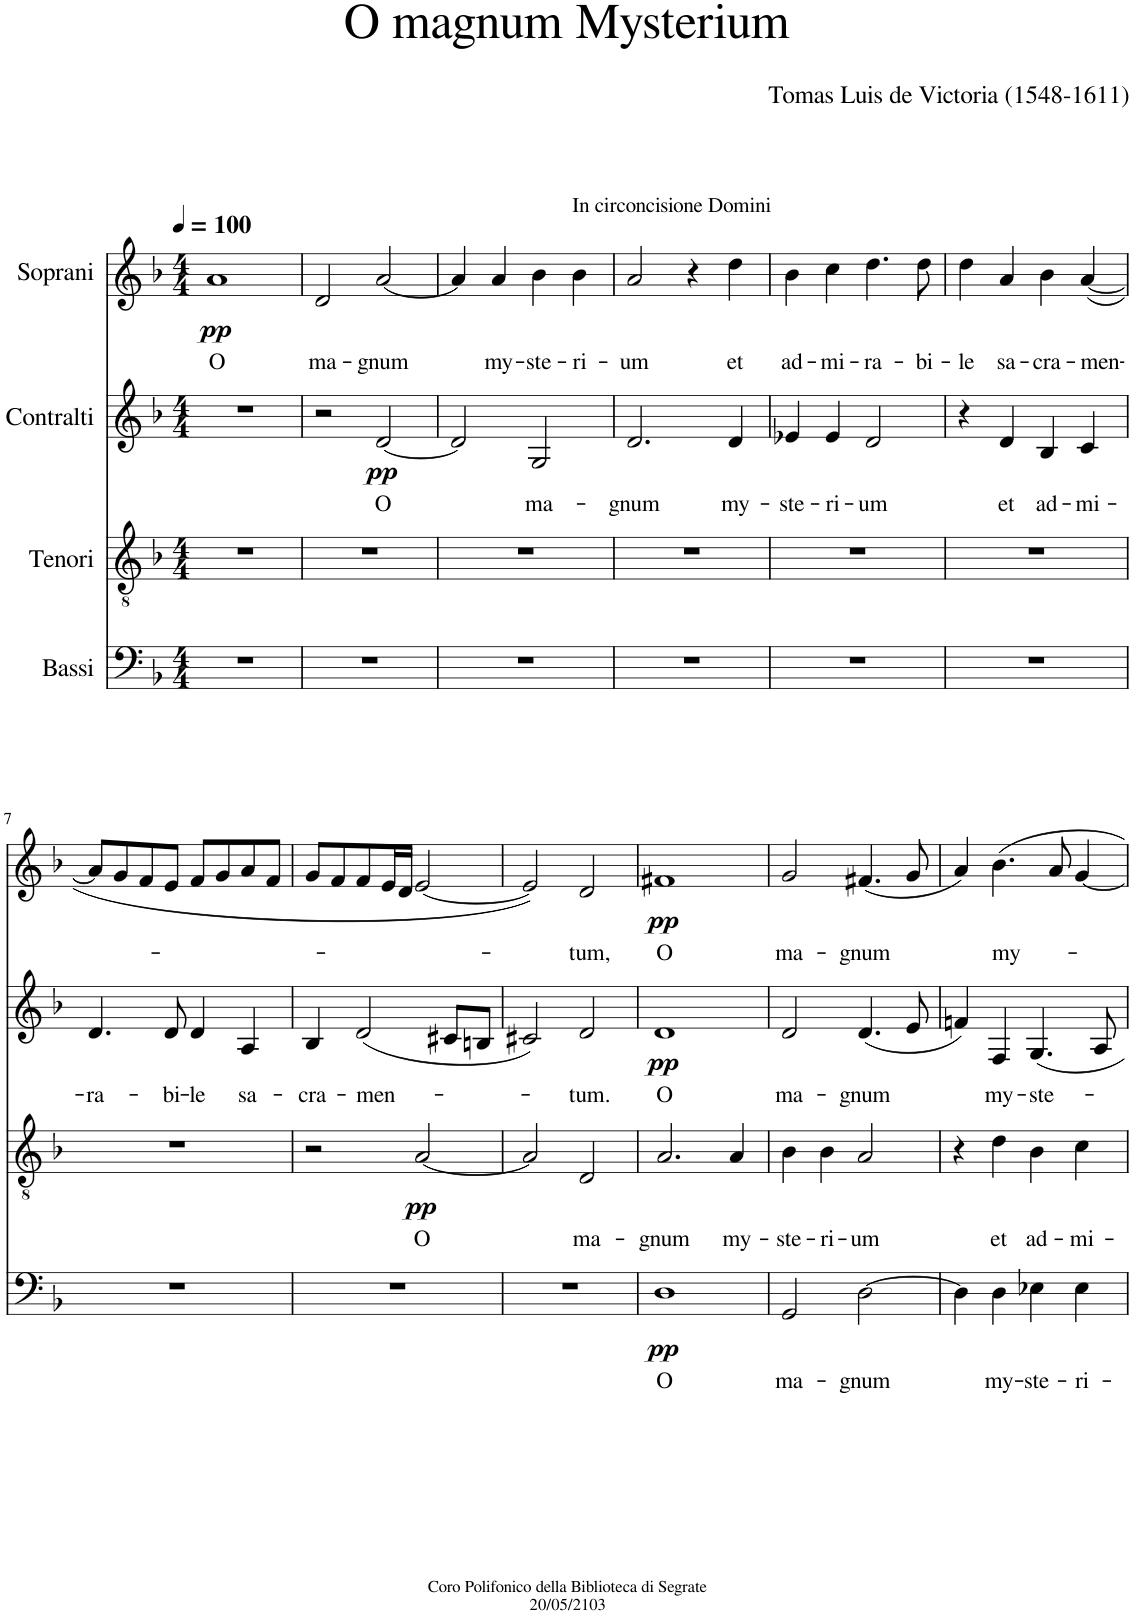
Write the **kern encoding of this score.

**kern	**text	**dynam	**kern	**text	**dynam	**kern	**text	**dynam	**kern	**text	**dynam
*part4	*part4	*part4	*part3	*part3	*part3	*part2	*part2	*part2	*part1	*part1	*part1
*staff4	*staff4	*staff4	*staff3	*staff3	*staff3	*staff2	*staff2	*staff2	*staff1	*staff1	*staff1
*I"Bassi	*	*	*I"Tenori	*	*	*I"Contralti	*	*	*I"Soprani	*	*
*clefF4	*	*	*clefGv2	*	*	*clefG2	*	*	*clefG2	*	*
*k[b-]	*	*	*k[b-]	*	*	*k[b-]	*	*	*k[b-]	*	*
*F:	*	*	*F:	*	*	*F:	*	*	*F:	*	*
*M4/4	*	*	*M4/4	*	*	*M4/4	*	*	*M4/4	*	*
*MM100	*	*	*MM100	*	*	*MM100	*	*	*MM100	*	*
=1	=1	=1	=1	=1	=1	=1	=1	=1	=1	=1	=1
!	!	!	!	!	!	!	!	!	!	!LO:LY:b	!LO:DY:b
1r	.	.	1r	.	.	1r	.	.	1a	O	pp
=2	=2	=2	=2	=2	=2	=2	=2	=2	=2	=2	=2
!	!	!	!	!	!	!	!	!	!	!LO:LY:b	!
1r	.	.	1r	.	.	2r	.	.	2d/	ma-	.
!	!	!	!	!	!	!	!LO:LY:b	!LO:DY:b	!	!LO:LY:b	!
.	.	.	.	.	.	[2d/	O	pp	[2a/	-gnum	.
=3	=3	=3	=3	=3	=3	=3	=3	=3	=3	=3	=3
1r	.	.	1r	.	.	2d/]	.	.	4a/]	.	.
!	!	!	!	!	!	!	!	!	!	!LO:LY:b	!
.	.	.	.	.	.	.	.	.	4a/	my-	.
!	!	!	!	!	!	!	!LO:LY:b	!	!	!LO:LY:b	!
.	.	.	.	.	.	2G/	ma-	.	4b-\	-ste-	.
!	!	!	!	!	!	!	!	!	!LO:TX:a:t=In circoncisione Domini	!	!
!	!	!	!	!	!	!	!	!	!	!LO:LY:b	!
.	.	.	.	.	.	.	.	.	4b-\	-ri-	.
=4	=4	=4	=4	=4	=4	=4	=4	=4	=4	=4	=4
!	!	!	!	!	!	!	!LO:LY:b	!	!	!LO:LY:b	!
1r	.	.	1r	.	.	2.d/	-gnum	.	2a/	-um	.
.	.	.	.	.	.	.	.	.	4r	.	.
!	!	!	!	!	!	!	!LO:LY:b	!	!	!LO:LY:b	!
.	.	.	.	.	.	4d/	my-	.	4dd\	et	.
=5	=5	=5	=5	=5	=5	=5	=5	=5	=5	=5	=5
!	!	!	!	!	!	!	!LO:LY:b	!	!	!LO:LY:b	!
1r	.	.	1r	.	.	4e-X/	-ste-	.	4b-\	ad-	.
!	!	!	!	!	!	!	!LO:LY:b	!	!	!LO:LY:b	!
.	.	.	.	.	.	4e-/	-ri-	.	4cc\	-mi-	.
!	!	!	!	!	!	!	!LO:LY:b	!	!	!LO:LY:b	!
.	.	.	.	.	.	2d/	-um	.	4.dd\	-ra-	.
!	!	!	!	!	!	!	!	!	!	!LO:LY:b	!
.	.	.	.	.	.	.	.	.	8dd\	-bi-	.
=6	=6	=6	=6	=6	=6	=6	=6	=6	=6	=6	=6
!	!	!	!	!	!	!	!	!	!	!LO:LY:b	!
1r	.	.	1r	.	.	4r	.	.	4dd\	-le	.
!	!	!	!	!	!	!	!LO:LY:b	!	!	!LO:LY:b	!
.	.	.	.	.	.	4d/	et	.	4a/	sa-	.
!	!	!	!	!	!	!	!LO:LY:b	!	!	!LO:LY:b	!
.	.	.	.	.	.	4B-/	ad-	.	4b-\	-cra-	.
!	!	!	!	!	!	!	!LO:LY:b	!	!	!LO:LY:b	!
.	.	.	.	.	.	4c/	-mi-	.	([4a/	-men-	.
!!LO:LB:g=z
=7	=7	=7	=7	=7	=7	=7	=7	=7	=7	=7	=7
!	!	!	!	!	!	!	!LO:LY:b	!	!	!	!
1r	.	.	1r	.	.	4.d/	-ra-	.	8a/L]	.	.
.	.	.	.	.	.	.	.	.	8g/	.	.
.	.	.	.	.	.	.	.	.	8f/	.	.
!	!	!	!	!	!	!	!LO:LY:b	!	!	!	!
.	.	.	.	.	.	8d/	-bi-	.	8e/J	.	.
!	!	!	!	!	!	!	!LO:LY:b	!	!	!	!
.	.	.	.	.	.	4d/	-le	.	8f/L	.	.
.	.	.	.	.	.	.	.	.	8g/	.	.
!	!	!	!	!	!	!	!LO:LY:b	!	!	!	!
.	.	.	.	.	.	4A/	sa-	.	8a/	.	.
.	.	.	.	.	.	.	.	.	8f/J	.	.
=8	=8	=8	=8	=8	=8	=8	=8	=8	=8	=8	=8
!	!	!	!	!	!	!	!LO:LY:b	!	!	!	!
1r	.	.	2r	.	.	4B-/	-cra-	.	8g/L	.	.
.	.	.	.	.	.	.	.	.	8f/	.	.
!	!	!	!	!	!	!	!LO:LY:b	!	!	!	!
.	.	.	.	.	.	(2d/	-men-	.	8f/	.	.
.	.	.	.	.	.	.	.	.	16e/L	.	.
.	.	.	.	.	.	.	.	.	16d/JJ	.	.
!	!	!	!	!LO:LY:b	!LO:DY:b	!	!	!	!	!	!
.	.	.	[2A/	O	pp	.	.	.	[2e/	.	.
.	.	.	.	.	.	8c#X/L	.	.	.	.	.
.	.	.	.	.	.	8Bn/J	.	.	.	.	.
=9	=9	=9	=9	=9	=9	=9	=9	=9	=9	=9	=9
1r	.	.	2A/]	.	.	2c#X/)	.	.	2e/])	.	.
!	!	!	!	!LO:LY:b	!	!	!LO:LY:b	!	!	!LO:LY:b	!
.	.	.	2D/	ma-	.	2d/	-tum.	.	2d/	-tum,	.
=10	=10	=10	=10	=10	=10	=10	=10	=10	=10	=10	=10
!	!LO:LY:b	!LO:DY:b	!	!LO:LY:b	!	!	!LO:LY:b	!LO:DY:b	!	!LO:LY:b	!LO:DY:b
1D	O	pp	2.A/	-gnum	.	1d	O	pp	1f#X	O	pp
!	!	!	!	!LO:LY:b	!	!	!	!	!	!	!
.	.	.	4A/	my-	.	.	.	.	.	.	.
=11	=11	=11	=11	=11	=11	=11	=11	=11	=11	=11	=11
!	!LO:LY:b	!	!	!LO:LY:b	!	!	!LO:LY:b	!	!	!LO:LY:b	!
2GG/	ma-	.	4B-\	-ste-	.	2d/	ma-	.	2g/	ma-	.
!	!	!	!	!LO:LY:b	!	!	!	!	!	!	!
.	.	.	4B-\	-ri-	.	.	.	.	.	.	.
!	!LO:LY:b	!	!	!LO:LY:b	!	!	!LO:LY:b	!	!	!LO:LY:b	!
[2D\	-gnum	.	2A/	-um	.	(4.d/	-gnum	.	(4.f#X/	-gnum	.
.	.	.	.	.	.	8e/	.	.	8g/	.	.
=12	=12	=12	=12	=12	=12	=12	=12	=12	=12	=12	=12
4D\]	.	.	4r	.	.	4fn/)	.	.	4a/)	.	.
!	!LO:LY:b	!	!	!LO:LY:b	!	!	!LO:LY:b	!	!	!LO:LY:b	!
4D\	my-	.	4d\	et	.	4F/	my-	.	4.b-\	my-	.
!	!LO:LY:b	!	!	!LO:LY:b	!	!	!LO:LY:b	!	!	!	!
4E-X\	-ste-	.	4B-\	ad-	.	4.G/	-ste-	.	.	.	.
.	.	.	.	.	.	.	.	.	8a/	.	.
!	!LO:LY:b	!	!	!LO:LY:b	!	!	!	!	!	!	!
4E-\	-ri-	.	4c\	-mi-	.	.	.	.	[4g/	.	.
.	.	.	.	.	.	8A/	.	.	.	.	.
=	=	=	=	=	=	=	=	=	=	=	=
*-	*-	*-	*-	*-	*-	*-	*-	*-	*-	*-	*-
